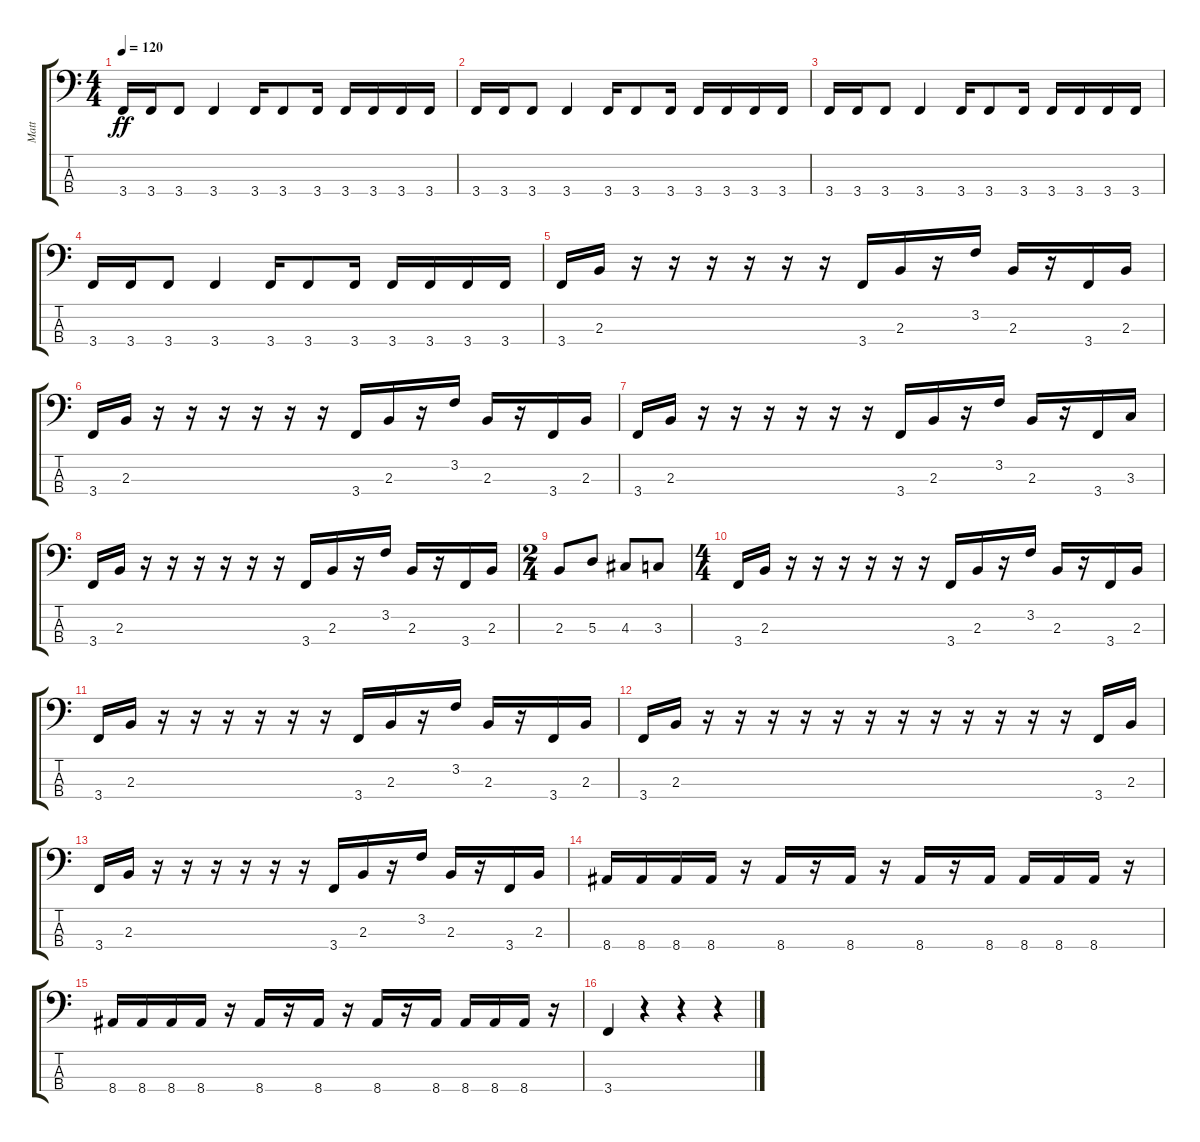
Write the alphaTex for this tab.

\track ("Matt" "Matt") {instrument slapbass2}
\staff {score tabs}
\tuning (G2 D2 A1 D1) {hide}
\ts (4 4)
\tempo 120
\clef f4
\ks c
3.4.16{dy ff} 3.4.16 3.4.8 3.4.4 3.4.16 3.4.8 3.4.16 3.4.16 3.4.16 3.4.16 3.4.16 |
3.4.16 3.4.16 3.4.8 3.4.4 3.4.16 3.4.8 3.4.16 3.4.16 3.4.16 3.4.16 3.4.16 |
3.4.16 3.4.16 3.4.8 3.4.4 3.4.16 3.4.8 3.4.16 3.4.16 3.4.16 3.4.16 3.4.16 |
3.4.16 3.4.16 3.4.8 3.4.4 3.4.16 3.4.8 3.4.16 3.4.16 3.4.16 3.4.16 3.4.16 |
3.4.16 2.3.16 r.16 r.16 r.16 r.16 r.16 r.16 3.4.16 2.3.16 r.16 3.2.16 2.3.16 r.16 3.4.16 2.3.16 |
3.4.16 2.3.16 r.16 r.16 r.16 r.16 r.16 r.16 3.4.16 2.3.16 r.16 3.2.16 2.3.16 r.16 3.4.16 2.3.16 |
3.4.16 2.3.16 r.16 r.16 r.16 r.16 r.16 r.16 3.4.16 2.3.16 r.16 3.2.16 2.3.16 r.16 3.4.16 3.3.16 |
3.4.16 2.3.16 r.16 r.16 r.16 r.16 r.16 r.16 3.4.16 2.3.16 r.16 3.2.16 2.3.16 r.16 3.4.16 2.3.16 |
\ts (2 4)
2.3.8 5.3.8 4.3.8 3.3.8 |
\ts (4 4)
3.4.16 2.3.16 r.16 r.16 r.16 r.16 r.16 r.16 3.4.16 2.3.16 r.16 3.2.16 2.3.16 r.16 3.4.16 2.3.16 |
3.4.16 2.3.16 r.16 r.16 r.16 r.16 r.16 r.16 3.4.16 2.3.16 r.16 3.2.16 2.3.16 r.16 3.4.16 2.3.16 |
3.4.16 2.3.16 r.16 r.16 r.16 r.16 r.16 r.16 r.16 r.16 r.16 r.16 r.16 r.16 3.4.16 2.3.16 |
3.4.16 2.3.16 r.16 r.16 r.16 r.16 r.16 r.16 3.4.16 2.3.16 r.16 3.2.16 2.3.16 r.16 3.4.16 2.3.16 |
8.4.16 8.4.16 8.4.16 8.4.16 r.16 8.4.16 r.16 8.4.16 r.16 8.4.16 r.16 8.4.16 8.4.16 8.4.16 8.4.16 r.16 |
8.4.16 8.4.16 8.4.16 8.4.16 r.16 8.4.16 r.16 8.4.16 r.16 8.4.16 r.16 8.4.16 8.4.16 8.4.16 8.4.16 r.16 |
3.4.4 r.4 r.4 r.4
